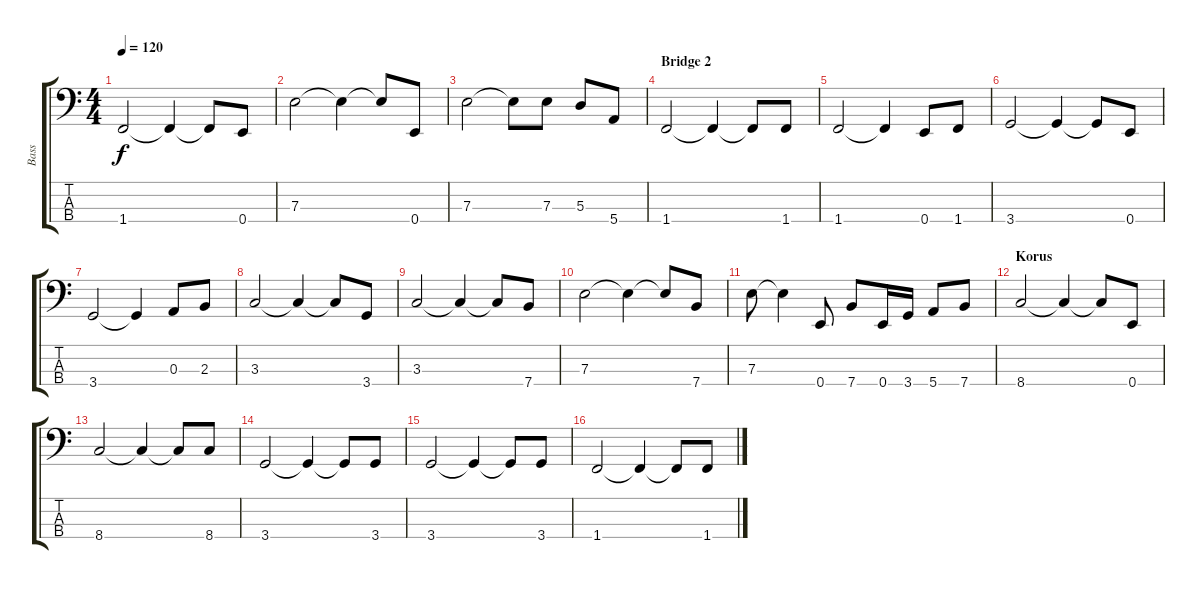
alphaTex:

\track ("Bass" "Bass") {instrument electricbassfinger}
\staff {score tabs}
\tuning (G2 D2 A1 E1) {hide}
\ts (4 4)
\tempo 120
\clef f4
\ks c
1.4.2{dy f} 1.4{t}.4 1.4{t}.8 0.4.8 |
7.3.2 7.3{t}.4 7.3{t}.8 0.4.8 |
7.3.2 7.3{t}.8 7.3.8 5.3.8 5.4.8 |
\section ("" "Bridge 2")
1.4.2 1.4{t}.4 1.4{t}.8 1.4.8 |
1.4.2 1.4{t}.4 0.4.8 1.4.8 |
3.4.2 3.4{t}.4 3.4{t}.8 0.4.8 |
3.4.2 3.4{t}.4 0.3.8 2.3.8 |
3.3.2 3.3{t}.4 3.3{t}.8 3.4.8 |
3.3.2 3.3{t}.4 3.3{t}.8 7.4.8 |
7.3.2 7.3{t}.4 7.3{t}.8 7.4.8 |
7.3.8 7.3{t}.4 0.4.8 7.4.8 0.4.16 3.4.16 5.4.8 7.4.8 |
\section ("" "Korus")
8.4.2 8.4{t}.4 8.4{t}.8 0.4.8 |
8.4.2 8.4{t}.4 8.4{t}.8 8.4.8 |
3.4.2 3.4{t}.4 3.4{t}.8 3.4.8 |
3.4.2 3.4{t}.4 3.4{t}.8 3.4.8 |
1.4.2 1.4{t}.4 1.4{t}.8 1.4.8
